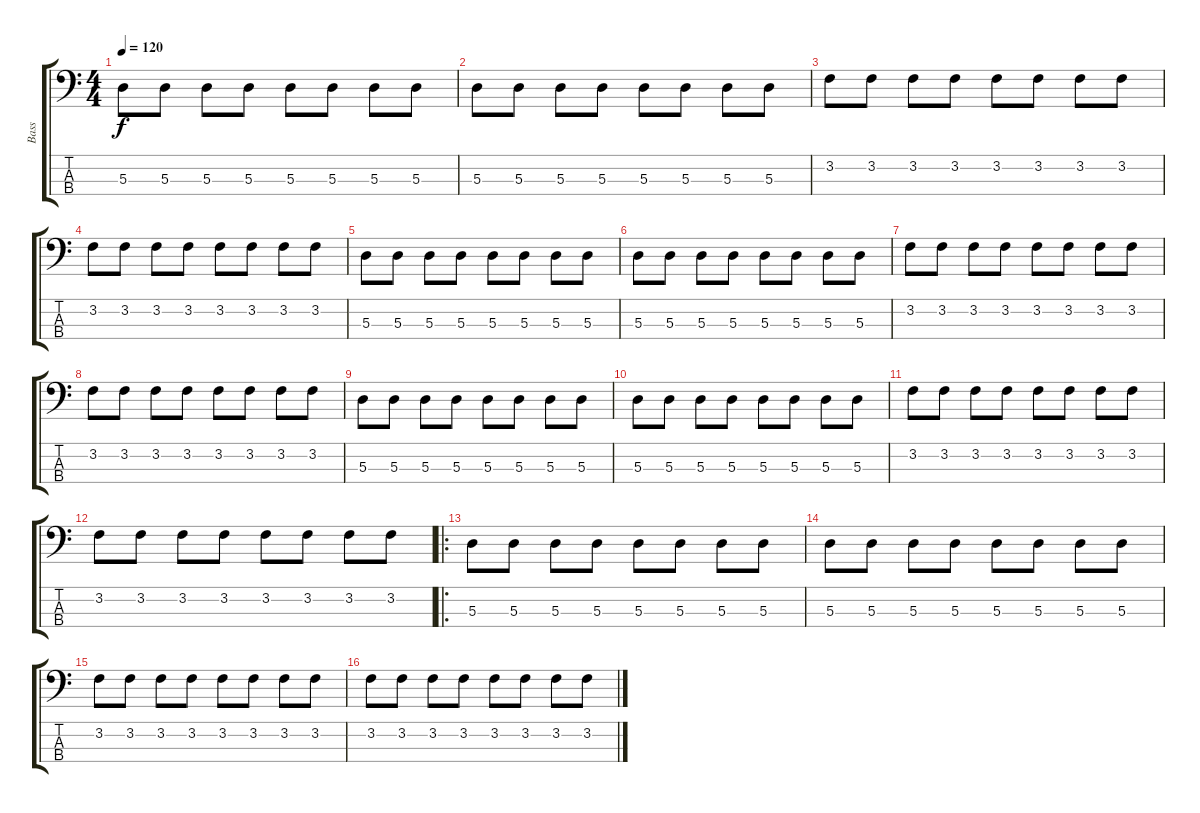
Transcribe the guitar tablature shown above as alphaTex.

\track ("Bass" "Bass") {instrument electricbassfinger}
\staff {score tabs}
\tuning (G2 D2 A1 E1) {hide}
\ts (4 4)
\tempo 120
\clef f4
\ks c
5.3.8{dy f} 5.3.8 5.3.8 5.3.8 5.3.8 5.3.8 5.3.8 5.3.8 |
5.3.8 5.3.8 5.3.8 5.3.8 5.3.8 5.3.8 5.3.8 5.3.8 |
3.2.8 3.2.8 3.2.8 3.2.8 3.2.8 3.2.8 3.2.8 3.2.8 |
3.2.8 3.2.8 3.2.8 3.2.8 3.2.8 3.2.8 3.2.8 3.2.8 |
5.3.8 5.3.8 5.3.8 5.3.8 5.3.8 5.3.8 5.3.8 5.3.8 |
5.3.8 5.3.8 5.3.8 5.3.8 5.3.8 5.3.8 5.3.8 5.3.8 |
3.2.8 3.2.8 3.2.8 3.2.8 3.2.8 3.2.8 3.2.8 3.2.8 |
3.2.8 3.2.8 3.2.8 3.2.8 3.2.8 3.2.8 3.2.8 3.2.8 |
5.3.8 5.3.8 5.3.8 5.3.8 5.3.8 5.3.8 5.3.8 5.3.8 |
5.3.8 5.3.8 5.3.8 5.3.8 5.3.8 5.3.8 5.3.8 5.3.8 |
3.2.8 3.2.8 3.2.8 3.2.8 3.2.8 3.2.8 3.2.8 3.2.8 |
3.2.8 3.2.8 3.2.8 3.2.8 3.2.8 3.2.8 3.2.8 3.2.8 |
\ro
5.3.8 5.3.8 5.3.8 5.3.8 5.3.8 5.3.8 5.3.8 5.3.8 |
5.3.8 5.3.8 5.3.8 5.3.8 5.3.8 5.3.8 5.3.8 5.3.8 |
3.2.8 3.2.8 3.2.8 3.2.8 3.2.8 3.2.8 3.2.8 3.2.8 |
3.2.8 3.2.8 3.2.8 3.2.8 3.2.8 3.2.8 3.2.8 3.2.8
